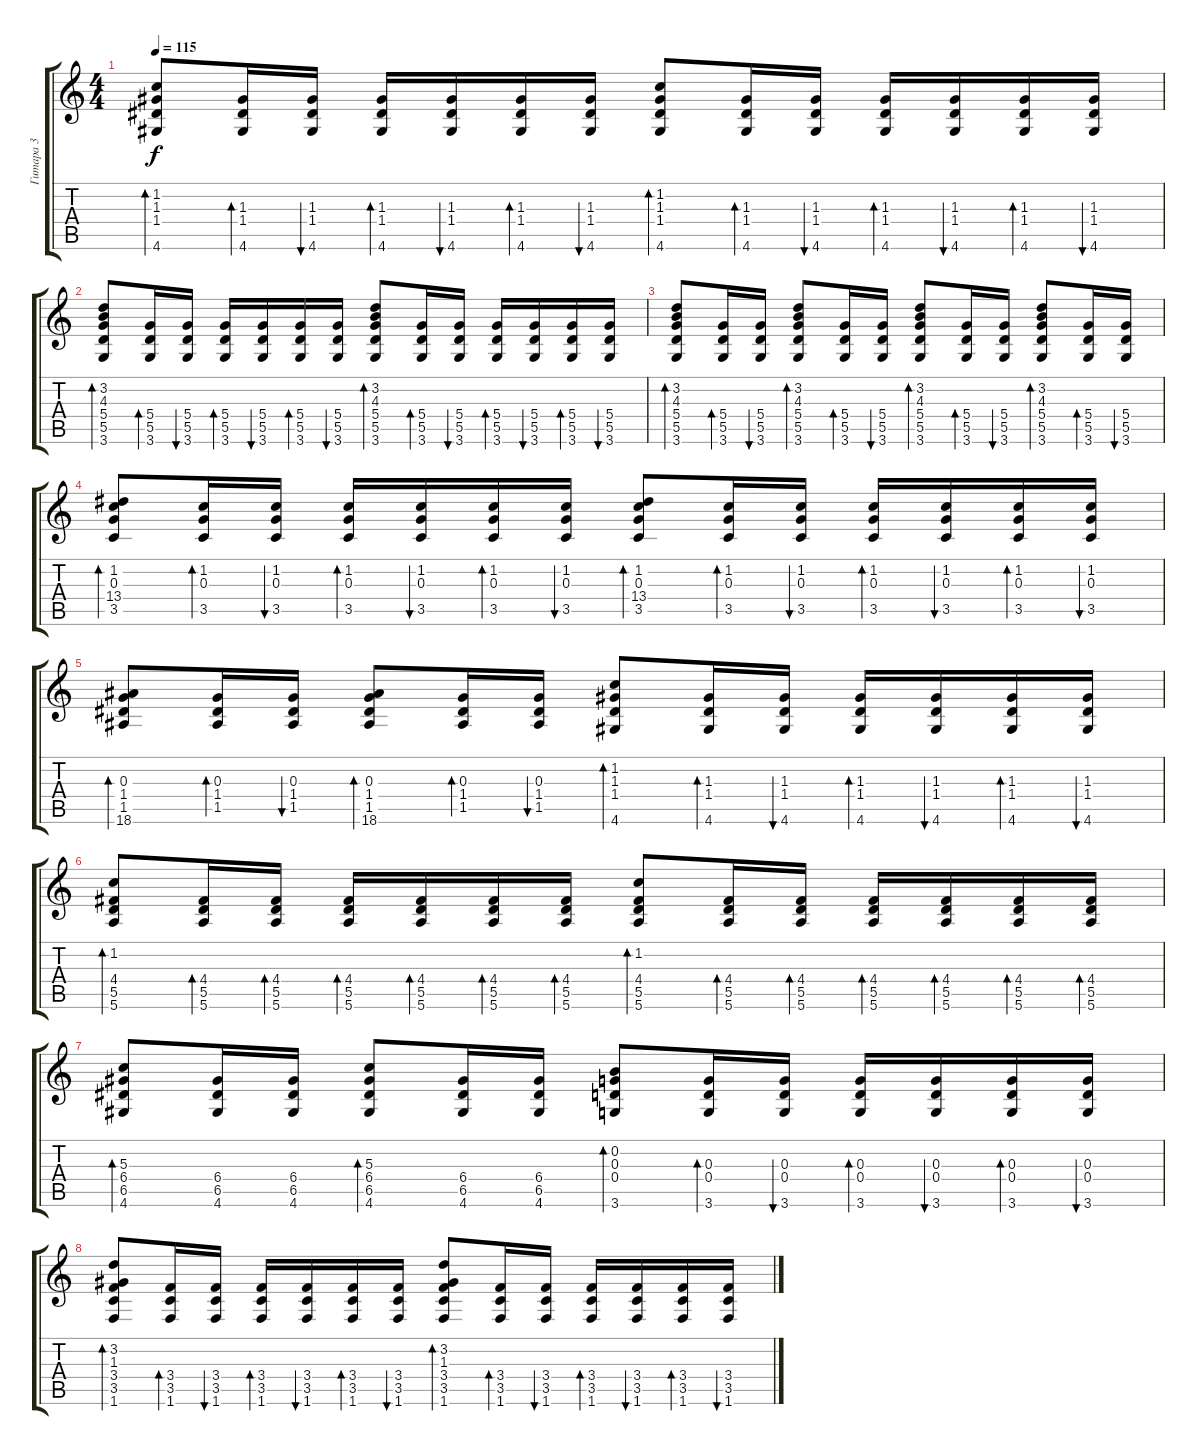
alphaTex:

\track ("Гитара 3" "Гитара 3") {instrument acousticguitarsteel}
\staff {score tabs}
\tuning (E4 B3 G3 D3 A2 E2) {hide}
\ts (4 4)
\tempo 115
\clef g2
\ks c
(1.2 1.3 1.4 4.6).8{bd 60 dy f} (1.3 1.4 4.6).16{bd 60} (1.3 1.4 4.6).16{bu 60} (1.3 1.4 4.6).16{bd 60} (1.3 1.4 4.6).16{bu 60} (1.3 1.4 4.6).16{bd 60} (1.3 1.4 4.6).16{bu 60} (1.2 1.3 1.4 4.6).8{bd 60} (1.3 1.4 4.6).16{bd 60} (1.3 1.4 4.6).16{bu 60} (1.3 1.4 4.6).16{bd 60} (1.3 1.4 4.6).16{bu 60} (1.3 1.4 4.6).16{bd 60} (1.3 1.4 4.6).16{bu 60} |
(3.2 4.3 5.4 5.5 3.6).8{bd 60} (5.4 5.5 3.6).16{bd 60} (5.4 5.5 3.6).16{bu 60} (5.4 5.5 3.6).16{bd 60} (5.4 5.5 3.6).16{bu 60} (5.4 5.5 3.6).16{bd 60} (5.4 5.5 3.6).16{bu 60} (3.2 4.3 5.4 5.5 3.6).8{bd 60} (5.4 5.5 3.6).16{bd 60} (5.4 5.5 3.6).16{bu 60} (5.4 5.5 3.6).16{bd 60} (5.4 5.5 3.6).16{bu 60} (5.4 5.5 3.6).16{bd 60} (5.4 5.5 3.6).16{bu 60} |
(3.2 4.3 5.4 5.5 3.6).8{bd 60} (5.4 5.5 3.6).16{bd 60} (5.4 5.5 3.6).16{bu 60} (3.2 4.3 5.4 5.5 3.6).8{bd 60} (5.4 5.5 3.6).16{bd 60} (5.4 5.5 3.6).16{bu 60} (3.2 4.3 5.4 5.5 3.6).8{bd 60} (5.4 5.5 3.6).16{bd 60} (5.4 5.5 3.6).16{bu 60} (3.2 4.3 5.4 5.5 3.6).8{bd 60} (5.4 5.5 3.6).16{bd 60} (5.4 5.5 3.6).16{bu 60} |
(1.2 0.3 13.4 3.5).8{bd 60} (1.2 0.3 3.5).16{bd 60} (1.2 0.3 3.5).16{bu 60} (1.2 0.3 3.5).16{bd 60} (1.2 0.3 3.5).16{bu 60} (1.2 0.3 3.5).16{bd 60} (1.2 0.3 3.5).16{bu 60} (1.2 0.3 13.4 3.5).8{bd 60} (1.2 0.3 3.5).16{bd 60} (1.2 0.3 3.5).16{bu 60} (1.2 0.3 3.5).16{bd 60} (1.2 0.3 3.5).16{bu 60} (1.2 0.3 3.5).16{bd 60} (1.2 0.3 3.5).16{bu 60} |
(0.3 1.4 1.5 18.6).8{bd 60} (0.3 1.4 1.5).16{bd 60} (0.3 1.4 1.5).16{bu 60} (0.3 1.4 1.5 18.6).8{bd 60} (0.3 1.4 1.5).16{bd 60} (0.3 1.4 1.5).16{bu 60} (1.2 1.3 1.4 4.6).8{bd 60} (1.3 1.4 4.6).16{bd 60} (1.3 1.4 4.6).16{bu 60} (1.3 1.4 4.6).16{bd 60} (1.3 1.4 4.6).16{bu 60} (1.3 1.4 4.6).16{bd 60} (1.3 1.4 4.6).16{bu 60} |
(1.2 4.4 5.5 5.6).8{bd 60} (4.4 5.5 5.6).16{bd 60} (4.4 5.5 5.6).16{bd 60} (4.4 5.5 5.6).16{bd 60} (4.4 5.5 5.6).16{bd 60} (4.4 5.5 5.6).16{bd 60} (4.4 5.5 5.6).16{bd 60} (1.2 4.4 5.5 5.6).8{bd 60} (4.4 5.5 5.6).16{bd 60} (4.4 5.5 5.6).16{bd 60} (4.4 5.5 5.6).16{bd 60} (4.4 5.5 5.6).16{bd 60} (4.4 5.5 5.6).16{bd 60} (4.4 5.5 5.6).16{bd 60} |
(5.3 6.4 6.5 4.6).8{bd 60} (6.4 6.5 4.6).16 (6.4 6.5 4.6).16 (5.3 6.4 6.5 4.6).8{bd 60} (6.4 6.5 4.6).16 (6.4 6.5 4.6).16 (0.2 0.3 0.4 3.6).8{bd 60} (0.3 0.4 3.6).16{bd 60} (0.3 0.4 3.6).16{bu 60} (0.3 0.4 3.6).16{bd 60} (0.3 0.4 3.6).16{bu 60} (0.3 0.4 3.6).16{bd 60} (0.3 0.4 3.6).16{bu 60} |
(3.2 1.3 3.4 3.5 1.6).8{bd 60} (3.4 3.5 1.6).16{bd 60} (3.4 3.5 1.6).16{bu 60} (3.4 3.5 1.6).16{bd 60} (3.4 3.5 1.6).16{bu 60} (3.4 3.5 1.6).16{bd 60} (3.4 3.5 1.6).16{bu 60} (3.2 1.3 3.4 3.5 1.6).8{bd 60} (3.4 3.5 1.6).16{bd 60} (3.4 3.5 1.6).16{bu 60} (3.4 3.5 1.6).16{bd 60} (3.4 3.5 1.6).16{bu 60} (3.4 3.5 1.6).16{bd 60} (3.4 3.5 1.6).16{bu 60}
